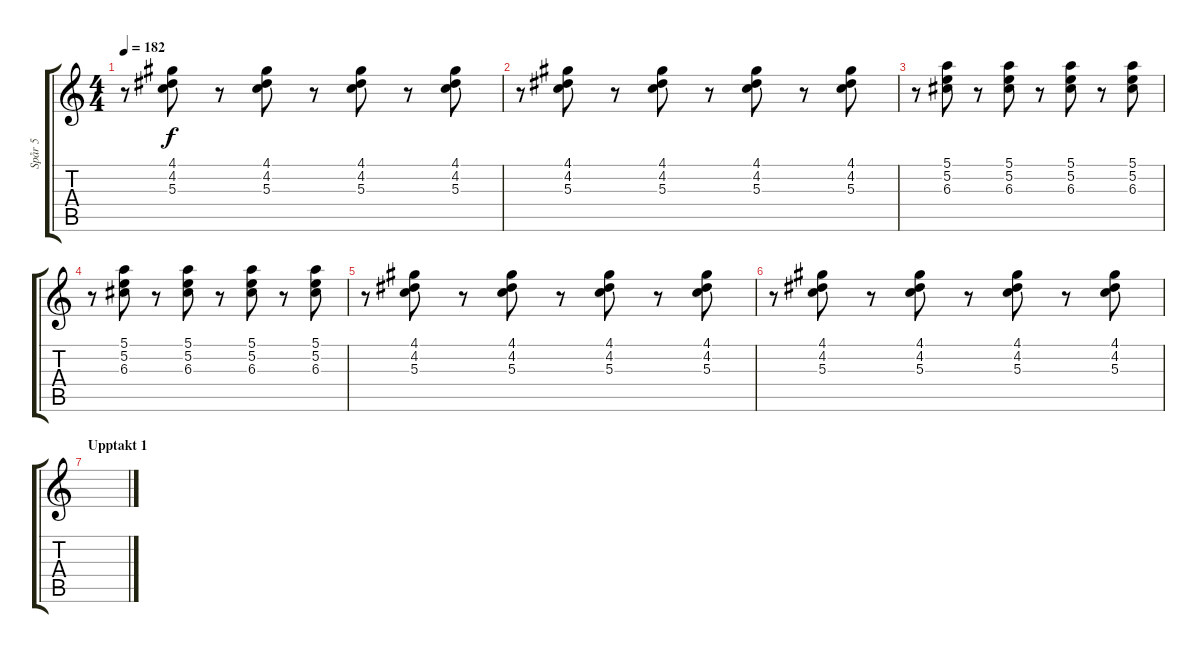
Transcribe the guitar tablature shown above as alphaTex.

\track ("Spår 5" "Spår 5") {instrument overdrivenguitar}
\staff {score tabs}
\tuning (E4 B3 G3 D3 A2 E2) {hide}
\ts (4 4)
\tempo 182
\clef g2
\ks c
r.8{dy f} (4.1 4.2 5.3).8 r.8 (4.1 4.2 5.3).8 r.8 (4.1 4.2 5.3).8 r.8 (4.1 4.2 5.3).8 |
r.8 (4.1 4.2 5.3).8 r.8 (4.1 4.2 5.3).8 r.8 (4.1 4.2 5.3).8 r.8 (4.1 4.2 5.3).8 |
r.8 (5.1 5.2 6.3).8 r.8 (5.1 5.2 6.3).8 r.8 (5.1 5.2 6.3).8 r.8 (5.1 5.2 6.3).8 |
r.8 (5.1 5.2 6.3).8 r.8 (5.1 5.2 6.3).8 r.8 (5.1 5.2 6.3).8 r.8 (5.1 5.2 6.3).8 |
r.8 (4.1 4.2 5.3).8 r.8 (4.1 4.2 5.3).8 r.8 (4.1 4.2 5.3).8 r.8 (4.1 4.2 5.3).8 |
r.8 (4.1 4.2 5.3).8 r.8 (4.1 4.2 5.3).8 r.8 (4.1 4.2 5.3).8 r.8 (4.1 4.2 5.3).8 |
\section ("" "Upptakt 1")
